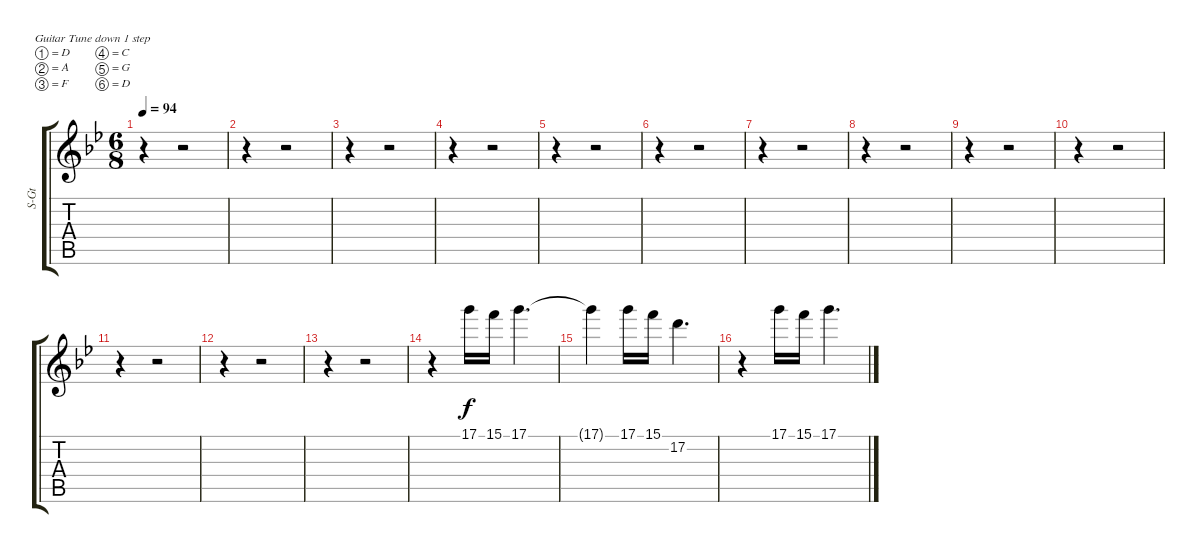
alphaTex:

\bracketExtendMode groupsimilarinstruments
\otherSystemsTrackNameOrientation horizontal
\track ("Keyboard" "S-Gt") {instrument musicbox}
\staff {score tabs}
\tuning (D4 A3 F3 C3 G2 D2)
\displaytranspose 12
\ts (6 8)
\tempo 94
\clef g2
\ks bb
r.4{dy f} r.2 |
r.4 r.2 |
r.4 r.2 |
r.4 r.2 |
r.4 r.2 |
r.4 r.2 |
r.4 r.2 |
r.4 r.2 |
r.4 r.2 |
r.4 r.2 |
r.4 r.2 |
r.4 r.2 |
r.4 r.2 |
r.4 17.1{acc forcenatural}.16 15.1{acc forcenatural}.16 17.1{acc forcenatural}.4{d} |
17.1{t acc forcenatural}.4 17.1{acc forcenatural}.16 15.1{acc forcenatural}.16 17.2{acc forcenatural}.4{d} |
r.4 17.1{acc forcenatural}.16 15.1{acc forcenatural}.16 17.1{acc forcenatural}.4{d}
